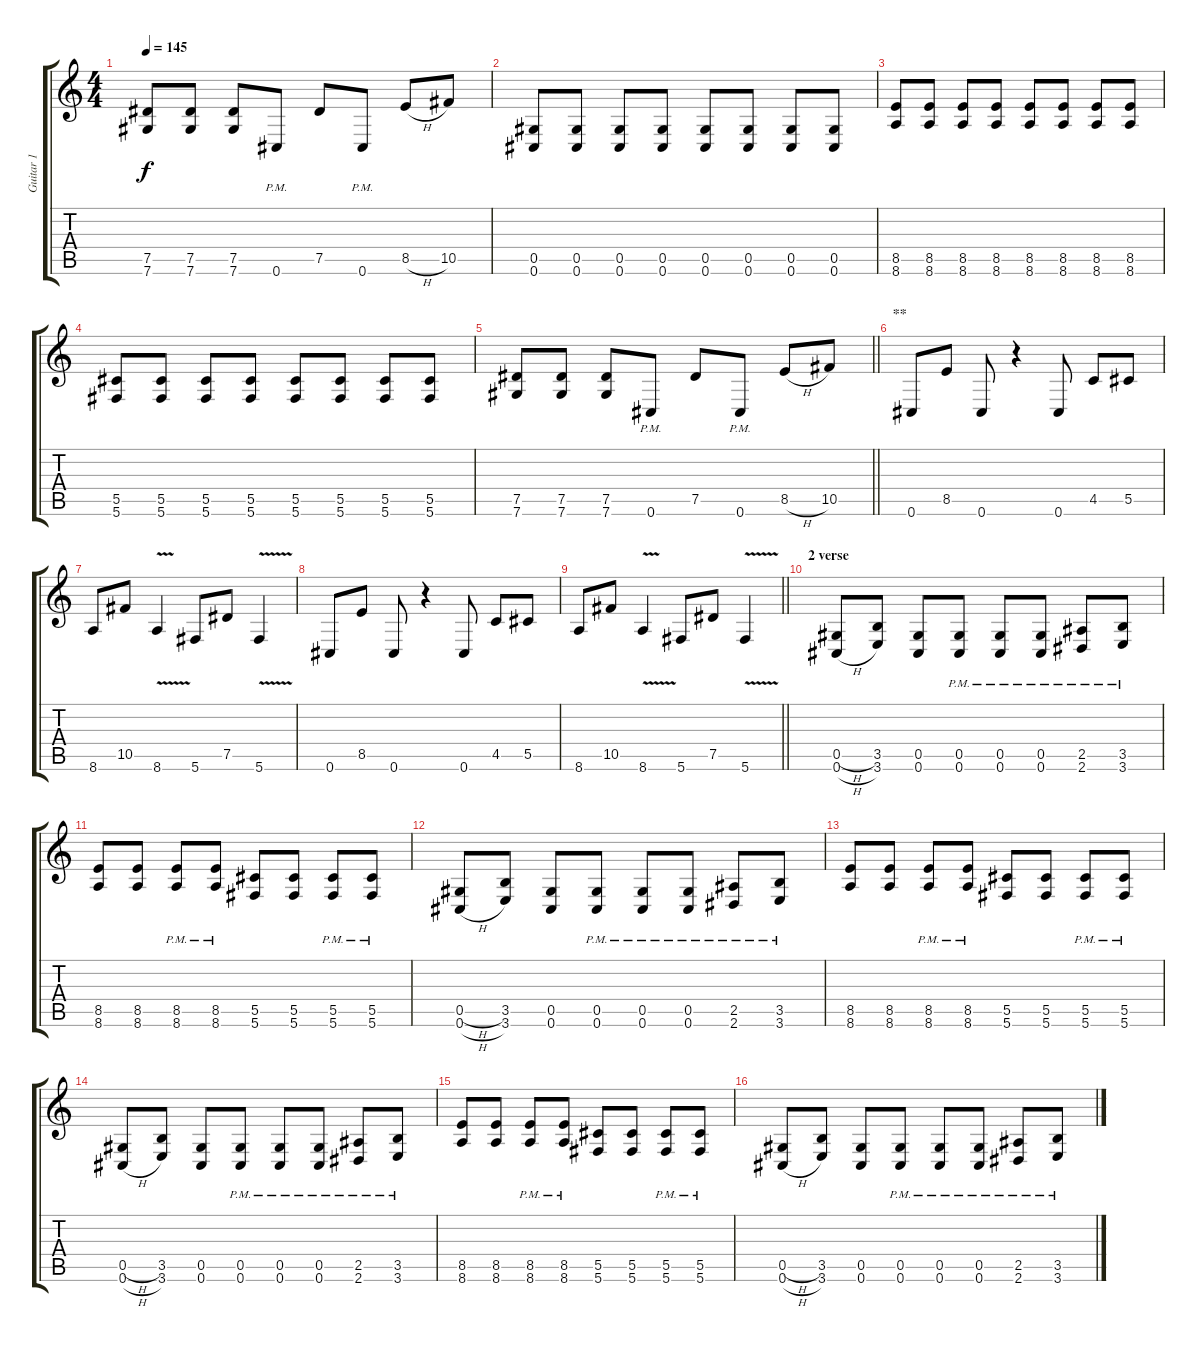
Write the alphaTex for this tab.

\track ("Guitar 1" "Guitar 1") {instrument distortionguitar}
\staff {score tabs}
\tuning (Eb4 Bb3 Gb3 Db3 Ab2 Db2) {hide}
\ts (4 4)
\tempo 145
\clef g2
\ks c
(7.5 7.6).8{dy f} (7.5 7.6).8 (7.5 7.6).8 0.6{pm}.8 7.5.8 0.6{pm}.8 8.5{h}.8 10.5.8 |
(0.5 0.6).8 (0.5 0.6).8 (0.5 0.6).8 (0.5 0.6).8 (0.5 0.6).8 (0.5 0.6).8 (0.5 0.6).8 (0.5 0.6).8 |
(8.5 8.6).8 (8.5 8.6).8 (8.5 8.6).8 (8.5 8.6).8 (8.5 8.6).8 (8.5 8.6).8 (8.5 8.6).8 (8.5 8.6).8 |
(5.5 5.6).8 (5.5 5.6).8 (5.5 5.6).8 (5.5 5.6).8 (5.5 5.6).8 (5.5 5.6).8 (5.5 5.6).8 (5.5 5.6).8 |
\barLineRight lightlight
(7.5 7.6).8 (7.5 7.6).8 (7.5 7.6).8 0.6{pm}.8 7.5.8 0.6{pm}.8 8.5{h}.8 10.5.8 |
\section ("" "**")
0.6.8 8.5.8 0.6.8 r.4 0.6.8 4.5.8 5.5.8 |
8.6.8 10.5.8 8.6{v}.4 5.6.8 7.5.8 5.6{v}.4 |
0.6.8 8.5.8 0.6.8 r.4 0.6.8 4.5.8 5.5.8 |
\barLineRight lightlight
8.6.8 10.5.8 8.6{v}.4 5.6.8 7.5.8 5.6{v}.4 |
\section ("" "2 verse")
(0.5{h} 0.6{h}).8 (3.5 3.6).8 (0.5 0.6).8 (0.5{pm} 0.6{pm}).8 (0.5{pm} 0.6{pm}).8 (0.5{pm} 0.6{pm}).8 (2.5{pm} 2.6{pm}).8 (3.5{pm} 3.6{pm}).8 |
(8.5 8.6).8 (8.5 8.6).8 (8.5{pm} 8.6{pm}).8 (8.5{pm} 8.6{pm}).8 (5.5 5.6).8 (5.5 5.6).8 (5.5{pm} 5.6{pm}).8 (5.5{pm} 5.6{pm}).8 |
(0.5{h} 0.6{h}).8 (3.5 3.6).8 (0.5 0.6).8 (0.5{pm} 0.6{pm}).8 (0.5{pm} 0.6{pm}).8 (0.5{pm} 0.6{pm}).8 (2.5{pm} 2.6{pm}).8 (3.5{pm} 3.6{pm}).8 |
(8.5 8.6).8 (8.5 8.6).8 (8.5{pm} 8.6{pm}).8 (8.5{pm} 8.6{pm}).8 (5.5 5.6).8 (5.5 5.6).8 (5.5{pm} 5.6{pm}).8 (5.5{pm} 5.6{pm}).8 |
(0.5{h} 0.6{h}).8 (3.5 3.6).8 (0.5 0.6).8 (0.5{pm} 0.6{pm}).8 (0.5{pm} 0.6{pm}).8 (0.5{pm} 0.6{pm}).8 (2.5{pm} 2.6{pm}).8 (3.5{pm} 3.6{pm}).8 |
(8.5 8.6).8 (8.5 8.6).8 (8.5{pm} 8.6{pm}).8 (8.5{pm} 8.6{pm}).8 (5.5 5.6).8 (5.5 5.6).8 (5.5{pm} 5.6{pm}).8 (5.5{pm} 5.6{pm}).8 |
(0.5{h} 0.6{h}).8 (3.5 3.6).8 (0.5 0.6).8 (0.5{pm} 0.6{pm}).8 (0.5{pm} 0.6{pm}).8 (0.5{pm} 0.6{pm}).8 (2.5{pm} 2.6{pm}).8 (3.5{pm} 3.6{pm}).8
